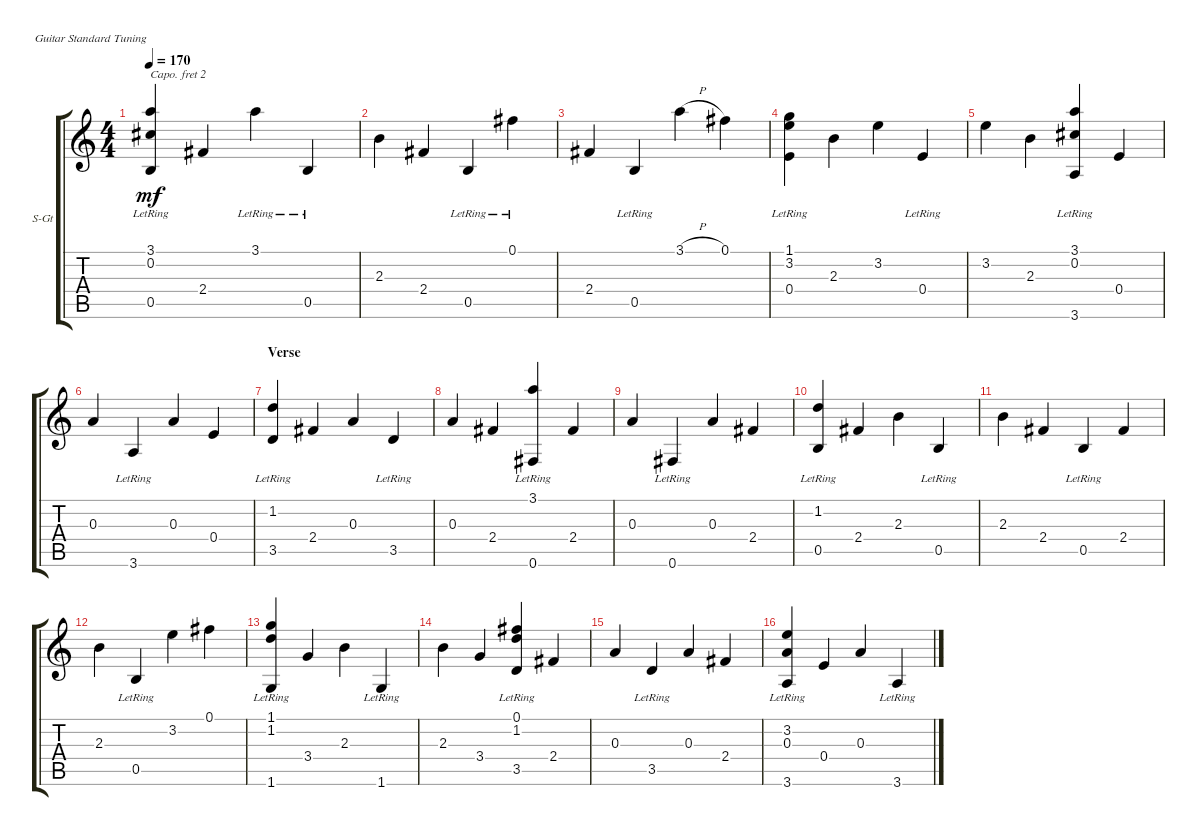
\defaultSystemsLayout 4
\bracketExtendMode groupsimilarinstruments
\firstSystemTrackNameOrientation horizontal
\otherSystemsTrackNameOrientation horizontal
\track ("Steel Guitar" "S-Gt") {instrument acousticguitarsteel}
\staff {score tabs}
\capo 2
\tuning (E4 B3 G3 D3 A2 E2)
\ts (4 4)
\tempo 170
\clef g2
\ks c
(3.1{lr} 0.2{lr} 0.5{lr}).4{dy mf} 2.4.4 3.1{lr}.4 0.5{lr}.4 |
2.3.4 2.4.4 0.5{lr}.4 0.1{lr}.4 |
2.4.4 0.5{lr}.4 3.1{h}.4 0.1.4 |
(1.1{lr} 3.2 0.4{lr}).4 2.3.4 3.2.4 0.4{lr}.4 |
3.2.4 2.3.4 (3.1{lr} 0.2{lr} 3.6{lr}).4 0.4.4 |
0.3.4 3.6{lr}.4 0.3.4 0.4.4 |
\section ("" "Verse")
(3.5{lr} 1.2{lr}).4 2.4.4 0.3.4 3.5{lr}.4 |
0.3.4 2.4.4 (3.1{lr} 0.6{lr}).4 2.4.4 |
0.3.4 0.6{lr}.4 0.3.4 2.4.4 |
(1.2{lr} 0.5{lr}).4 2.4.4 2.3.4 0.5{lr}.4 |
2.3.4 2.4.4 0.5{lr}.4 2.4.4 |
2.3.4 0.5{lr}.4 3.2.4 0.1.4 |
(1.6{lr} 1.1{lr} 1.2{lr}).4 3.4.4 2.3.4 1.6{lr}.4 |
2.3.4 3.4.4 (3.5{lr} 1.2{lr} 0.1{lr}).4 2.4.4 |
0.3.4 3.5{lr}.4 0.3.4 2.4.4 |
(3.6{lr} 3.2{lr} 0.3{lr}).4 0.4.4 0.3.4 3.6{lr}.4
